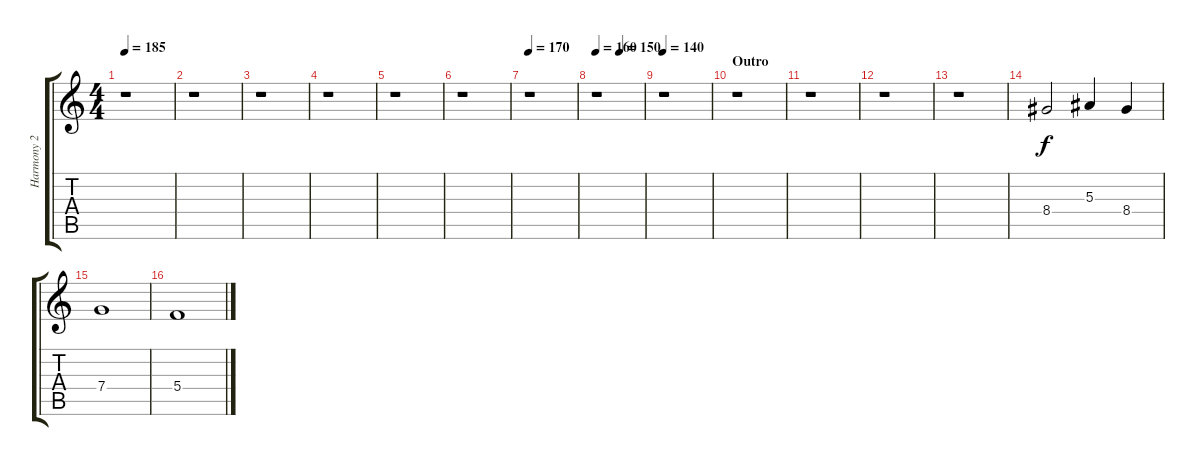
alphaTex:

\track ("Harmony 2" "Harmony 2") {instrument overdrivenguitar}
\staff {score tabs}
\tuning (D4 A3 F3 C3 G2 C2) {hide}
\ts (4 4)
\tempo 185
\clef g2
\ks aminor
r.1{dy f} |
r.1 |
r.1 |
r.1 |
r.1 |
r.1 |
\tempo 170
r.1 |
\tempo 160
\tempo (150 0.5)
r.1 |
\tempo 140
r.1 |
\section ("" "Outro")
r.1 |
r.1 |
r.1 |
r.1 |
8.4.2 5.3.4 8.4.4 |
7.4.1 |
5.4.1
